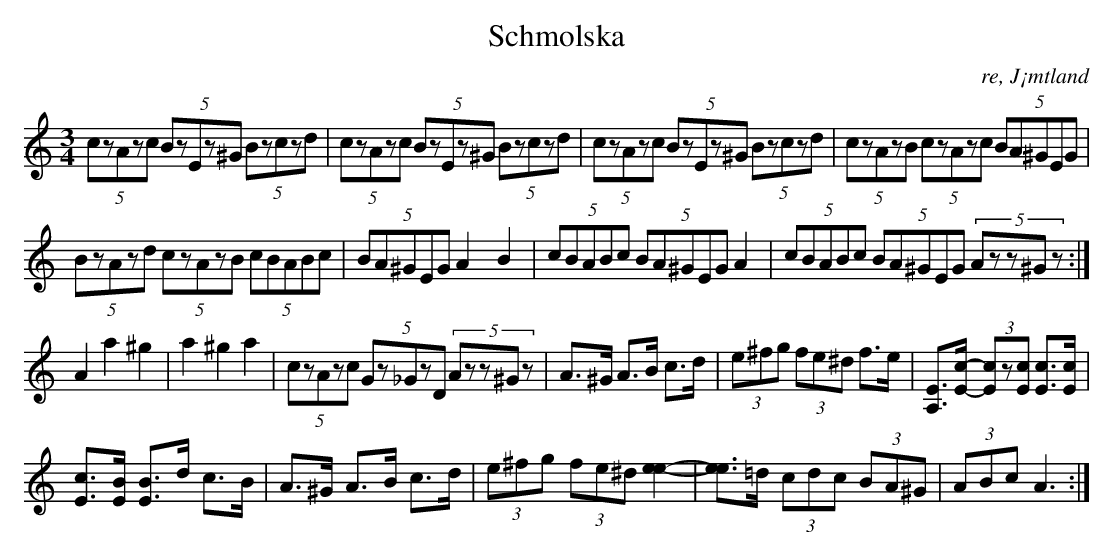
X:1
T:Schmolska
O: re, J¡mtland
M:3/4
L:1/8
K:Am
(5:2 czAzc (5:2Bz-Ez^G (5:2Bzczd| (5:2 czAzc (5:2Bz-Ez^G (5:2Bzczd| (5:2 czAzc (5:2Bz-Ez^G (5:2Bzczd|  (5:2czAzB (5:2czAzc (5:2BA^GEG|
 (5:2BzAzd (5:2czAzB (5:2cBABc|   (5:2BA^GEG  A2 B2|  (5:2cBABc (5:2BA^GEG  A2|  (5:2cBABc (5:2BA^GEG (5:2Azz^Gz  :|
A2 a2 ^g2|a2 ^g2 a2| (5:2 czAzc (5:2Gz_GzD (5:2Azz^Gz | A>^G A>B c>d | (3e^fg (3fe^d f>e | [EA,]>[c-E-] (3[cE]z[cE] [cE]>[cE] |
[cE]>[BE] [BE]>d c>B | A>^G A>B c>d | (3e^fg (3fe^d [e2-e2-] | [ee]>=d (3cdc (3BA^G | (3ABc A3 :|]
